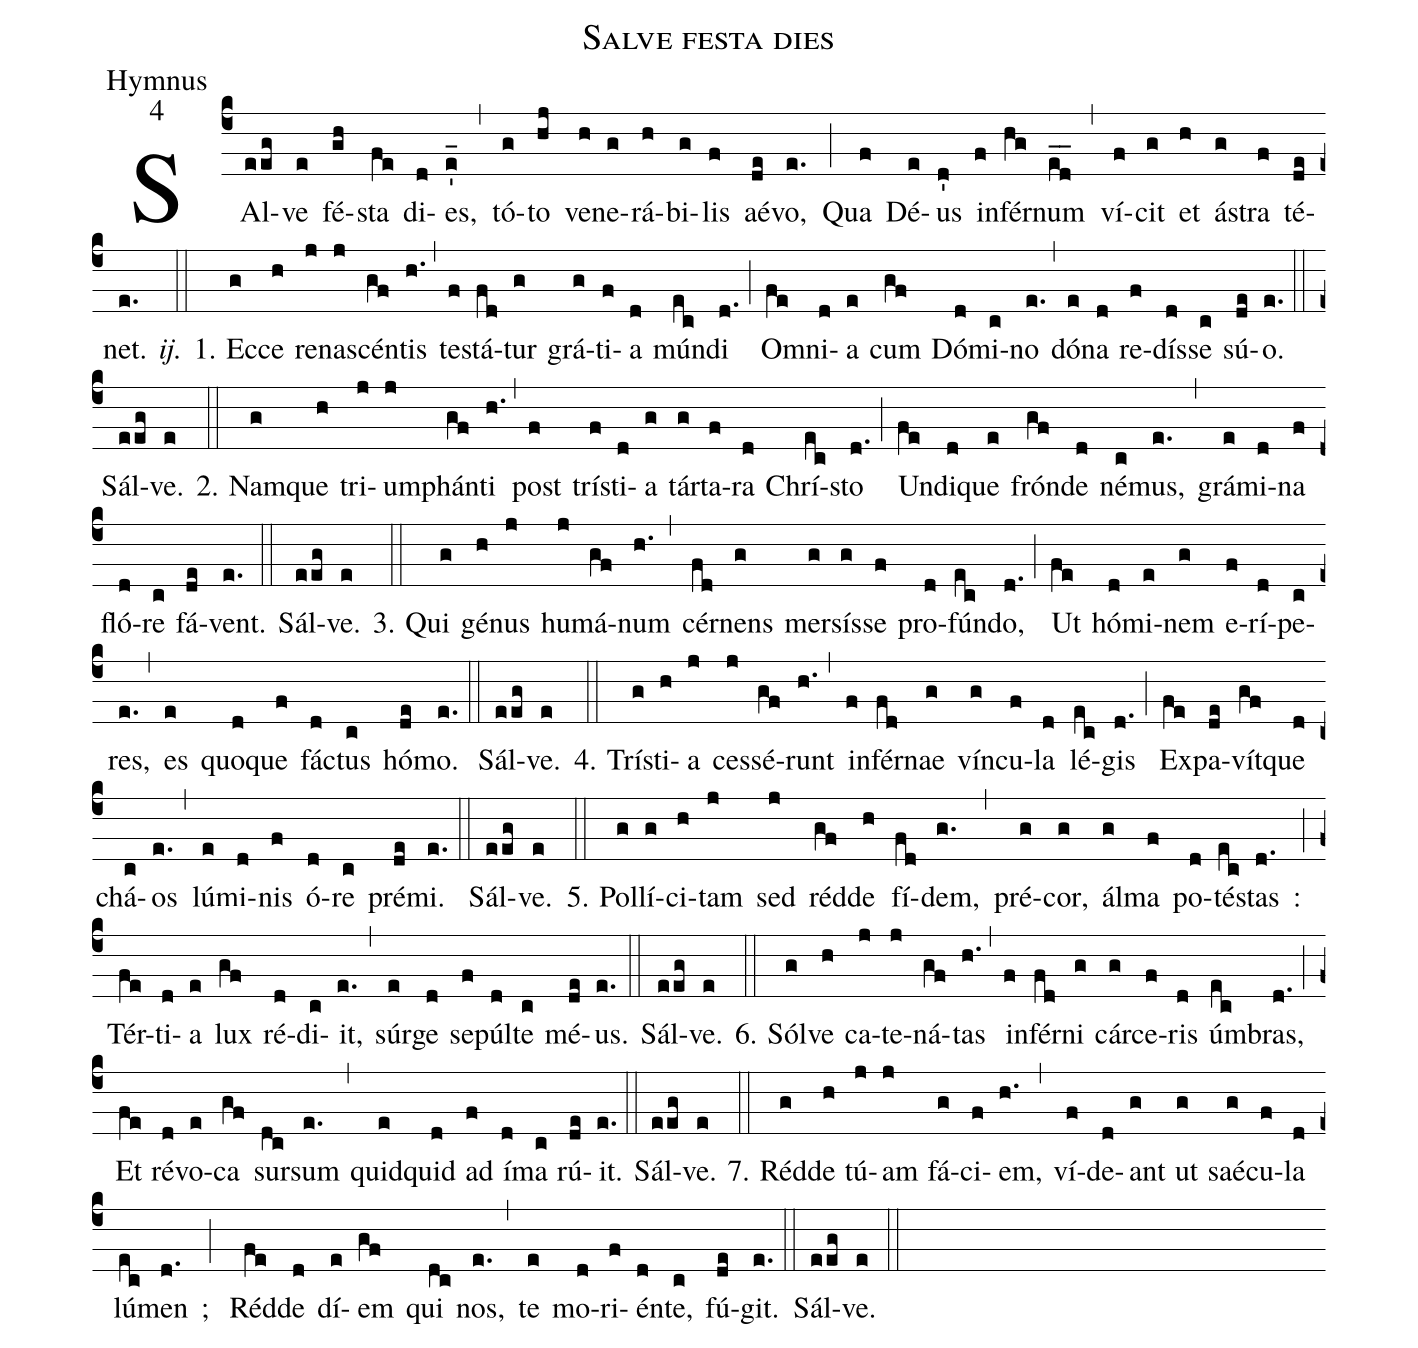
name: Salve festa dies;
office-part:Hymnus;
mode:4;
%%
(c4) SAl(eeg)ve(e) fé(gh)sta(fe) di(d)es,(e'_) (,) tó(g)to(hj) ve(h)ne(g)rá(h)bi(g)lis(f) aé(de)vo,(e.) (;)
Qua(f) Dé(e)us(d') in(f)fér(hg)num(e_d_) (,) ví(f)cit(g) et(h) á(g)stra(f) té(de)net.(e.) <i>ij.</i>(::)
1. Ec(g)ce(h) re(j)na(j)scén(gf)tis(h.) (,) te(f)stá(fd)tur(g) grá(g)ti(f)a(d) mún(ec)di(d.) (;)
Om(fe)ni(d)a(e) cum(gf) Dó(d)mi(c)no(e.) (,) dó(e)na(d) re(f)dís(d)se(c) sú(de)o.(e.) (::)
Sál(eeg)ve.(e) (::)
2. Nam(g)que(h) tri(j)um(j)phán(gf)ti(h.) (,) post(f) trí(f)sti(d)a(g) tár(g)ta(f)ra(d) Chrí(ec)sto(d.) (;)
Un(fe)di(d)que(e) frón(gf)de(d) né(c)mus,(e.) (,) grá(e)mi(d)na(f) fló(d)re(c) fá(de)vent.(e.) (::)
Sál(eeg)ve.(e) (::)
3. Qui(g) gé(h)nus(j) hu(j)má(gf)num(h.) (,) cér(fd)nens(g) mer(g)sís(g)se(f) pro(d)fún(ec)do,(d.) (;)
Ut(fe) hó(d)mi(e)nem(g) e(f)rí(d)pe(c)res,(e.) (,) es(e) quo(d)que(f) fác(d)tus(c) hó(de)mo.(e.) (::)
Sál(eeg)ve.(e) (::)
4. Trí(g)sti(h)a(j) ces(j)sé(gf)runt(h.) (,) in(f)fér(fd)nae(g) vín(g)cu(f)la(d) lé(ec)gis(d.) (;)
Ex(fe)pa(de)vít(gf)que(d) chá(c)os(e.) (,) lú(e)mi(d)nis(f) ó(d)re(c) pré(de)mi.(e.) (::)
Sál(eeg)ve.(e) (::)
5. Pol(g)lí(g)ci(h)tam(j) sed(j) réd(gf)de(h) fí(fd)dem,(g.) (,) pré(g)cor,(g) ál(g)ma(f) po(d)té(ec)stas(d.) : (;)
Tér(fe)ti(d)a(e) lux(gf) ré(d)di(c)it,(e.) (,) súr(e)ge(d) se(f)púl(d)te(c) mé(de)us.(e.) (::)
Sál(eeg)ve.(e) (::)
6. Sól(g)ve(h) ca(j)te(j)ná(gf)tas(h.) (,) in(f)fér(fd)ni(g) cár(g)ce(f)ris(d) úm(ec)bras,(d.) (;)
Et(fe) ré(d)vo(e)ca(gf) sur(dc)sum(e.) (,) quid(e)quid(d) ad(f) í(d)ma(c) rú(de)it.(e.) (::)
Sál(eeg)ve.(e) (::)
7. Réd(g)de(h) tú(j)am(j) fá(g)ci(f)em,(h.) (,) ví(f)de(d)ant(g) ut(g) saé(g)cu(f)la(d) lú(ec)men(d.) ; (;)
Réd(fe)de(d) dí(e)em(gf) qui(dc) nos,(e.) (,) te(e) mo(d)ri(f)én(d)te,(c) fú(de)git.(e.) (::)
Sál(eeg)ve.(e) (::)
